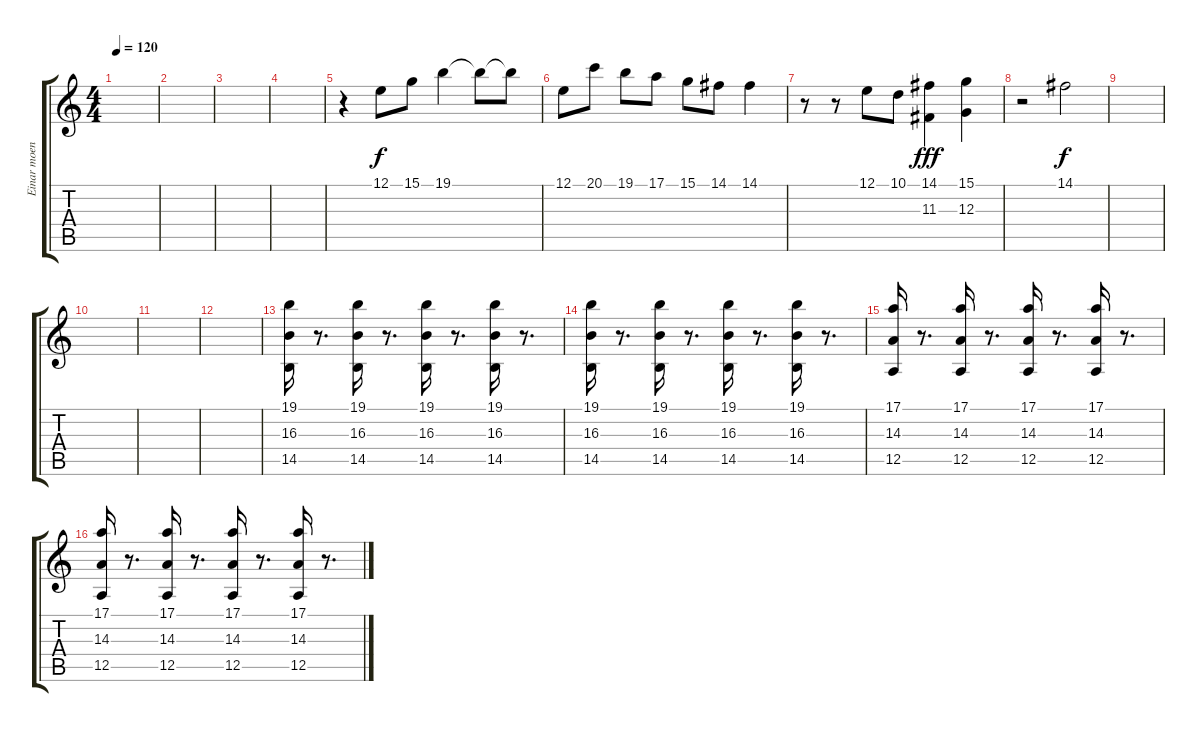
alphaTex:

\track ("Einar moen" "Einar moen") {instrument acousticgrandpiano}
\staff {score tabs}
\tuning (E4 B3 G3 D3 A2 E2) {hide}
\ts (4 4)
\tempo 120
\clef g2
\ks c
|
|
|
|
r.4 12.1.8 15.1.8 19.1.4 19.1{t}.8 19.1{t}.8 |
12.1.8 20.1.8 19.1.8 17.1.8 15.1.8 14.1.8 14.1.4 |
r.8 r.8 12.1.8 10.1.8 (14.1 11.3).4{dy fff} (15.1 12.3).4 |
r.2 14.1.2{dy f} |
|
|
|
|
(19.1 16.3 14.5).16{instrument stringensemble1} r.8{d} (19.1 16.3 14.5).16{instrument stringensemble1} r.8{d} (19.1 16.3 14.5).16{instrument stringensemble1} r.8{d} (19.1 16.3 14.5).16{instrument stringensemble1} r.8{d} |
(19.1 16.3 14.5).16{instrument stringensemble1} r.8{d} (19.1 16.3 14.5).16{instrument stringensemble1} r.8{d} (19.1 16.3 14.5).16{instrument stringensemble1} r.8{d} (19.1 16.3 14.5).16{instrument stringensemble1} r.8{d} |
(17.1 14.3 12.5).16 r.8{d} (17.1 14.3 12.5).16 r.8{d} (17.1 14.3 12.5).16 r.8{d} (17.1 14.3 12.5).16 r.8{d} |
(17.1 14.3 12.5).16 r.8{d} (17.1 14.3 12.5).16 r.8{d} (17.1 14.3 12.5).16 r.8{d} (17.1 14.3 12.5).16 r.8{d}
